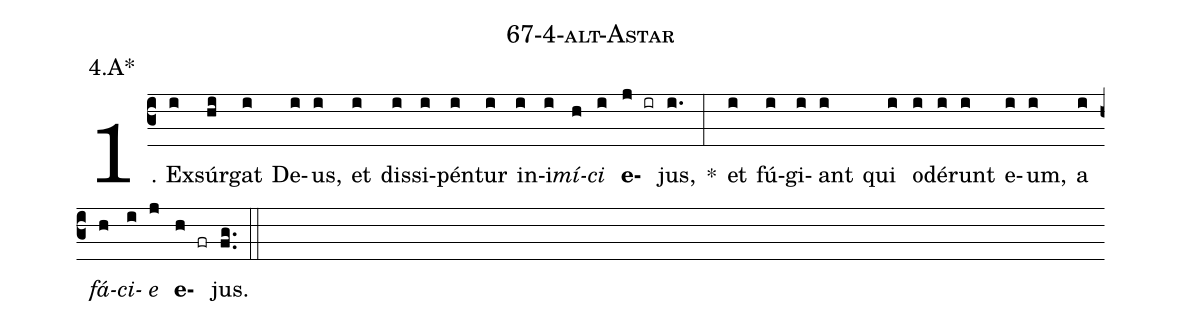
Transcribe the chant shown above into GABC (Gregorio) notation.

name: 67-4-alt-Astar;
annotation: 4.A*;
%%
(c3)1. Ex(i)súr(hi)gat(i) De(i)us,(i) et(i) dis(i)si(i)pén(i)tur(i) in(i)i(i)<i>mí</i>(h)<i>ci</i>(i) <b>e</b>(j ir)jus,(i.) *(:) et(i) fú(i)gi(i)ant(i) qui(i) o(i)dé(i)runt(i) e(i)um,(i) a(i) <i>fá</i>(h)<i>ci</i>(i)<i>e</i>(j) <b>e</b>(h fr)jus.(fg..) (::)
